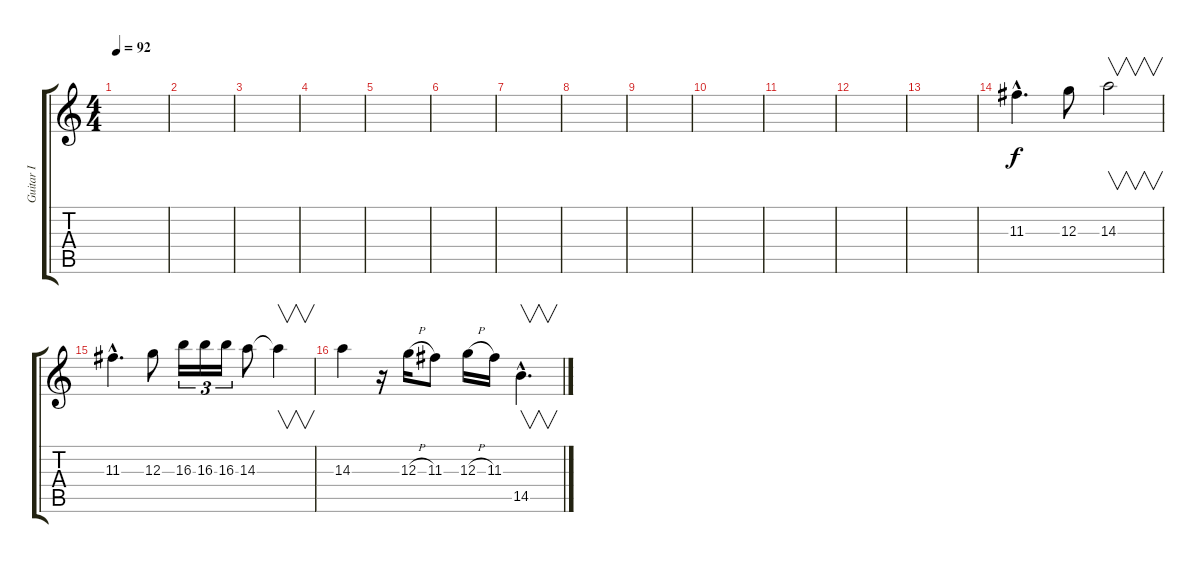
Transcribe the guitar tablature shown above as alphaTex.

\track ("Guitar I" "Guitar I") {instrument distortionguitar}
\staff {score tabs}
\tuning (E4 B3 G3 D3 A2 E2) {hide}
\ts (4 4)
\tempo 92
\clef g2
\ks c
|
|
|
|
|
|
|
|
|
|
|
|
|
11.3{hac}.4{d} 12.3.8 14.3.2{v} |
11.3{hac}.4{d} 12.3.8 16.3.16{tu (3 2)} 16.3.16{tu (3 2)} 16.3.16{tu (3 2)} 14.3.8 14.3{t}.4{v} |
14.3.4 r.16 12.3{h}.16 11.3.8 12.3{h}.16 11.3.16 14.5{hac}.4{v d}
